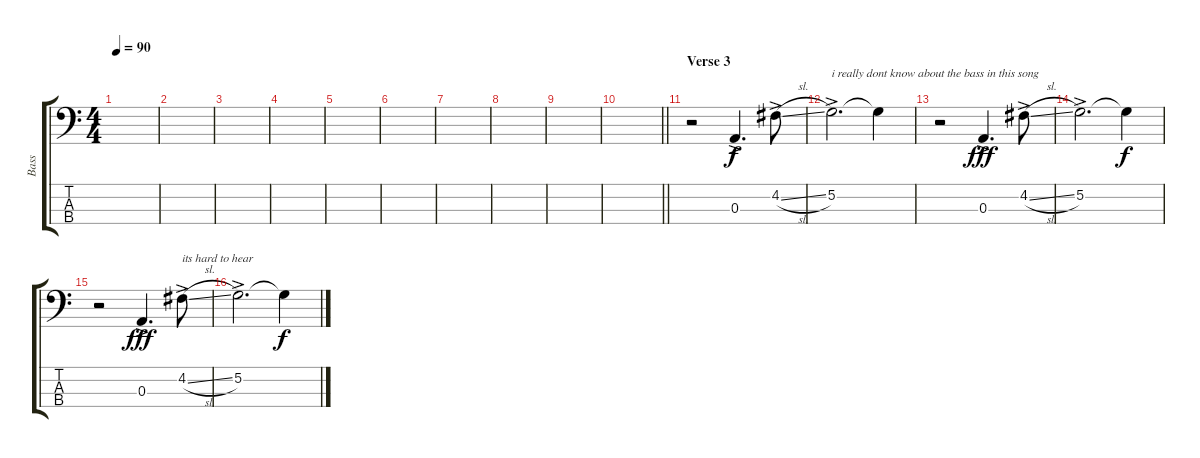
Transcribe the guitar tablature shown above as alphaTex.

\track ("Bass" "Bass") {instrument electricbassfinger}
\staff {score tabs}
\tuning (G2 D2 A1 E1) {hide}
\ts (4 4)
\tempo 90
\clef f4
\ks c
|
|
|
|
|
|
|
|
|
\barLineRight lightlight
|
\section ("" "Verse 3")
r.2 0.3{ac}.4{d} 4.2{sl ac}.8 |
5.2{ac}.2{d txt "i really dont know about the bass in this song"} 5.2{t}.4{dy f} |
r.2 0.3{ac}.4{d dy fff} 4.2{sl ac}.8 |
5.2{ac}.2{d} 5.2{t}.4{dy f} |
r.2 0.3{ac}.4{d dy fff} 4.2{sl ac}.8{txt "its hard to hear "} |
5.2{ac}.2{d} 5.2{t}.4{dy f}
